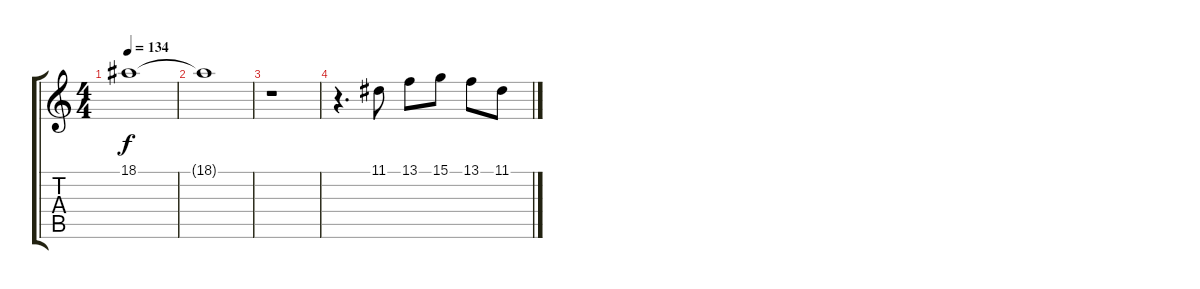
\track "" {instrument lead1square}
\staff {score tabs}
\tuning (E4 B3 G3 D3 A2 E2) {hide}
\ts (4 4)
\tempo 134
\clef g2
\ks c
18.1{t}.1{dy f} |
18.1{t}.1 |
r.1 |
r.4{d} 11.1.8 13.1.8 15.1.8 13.1.8 11.1.8
